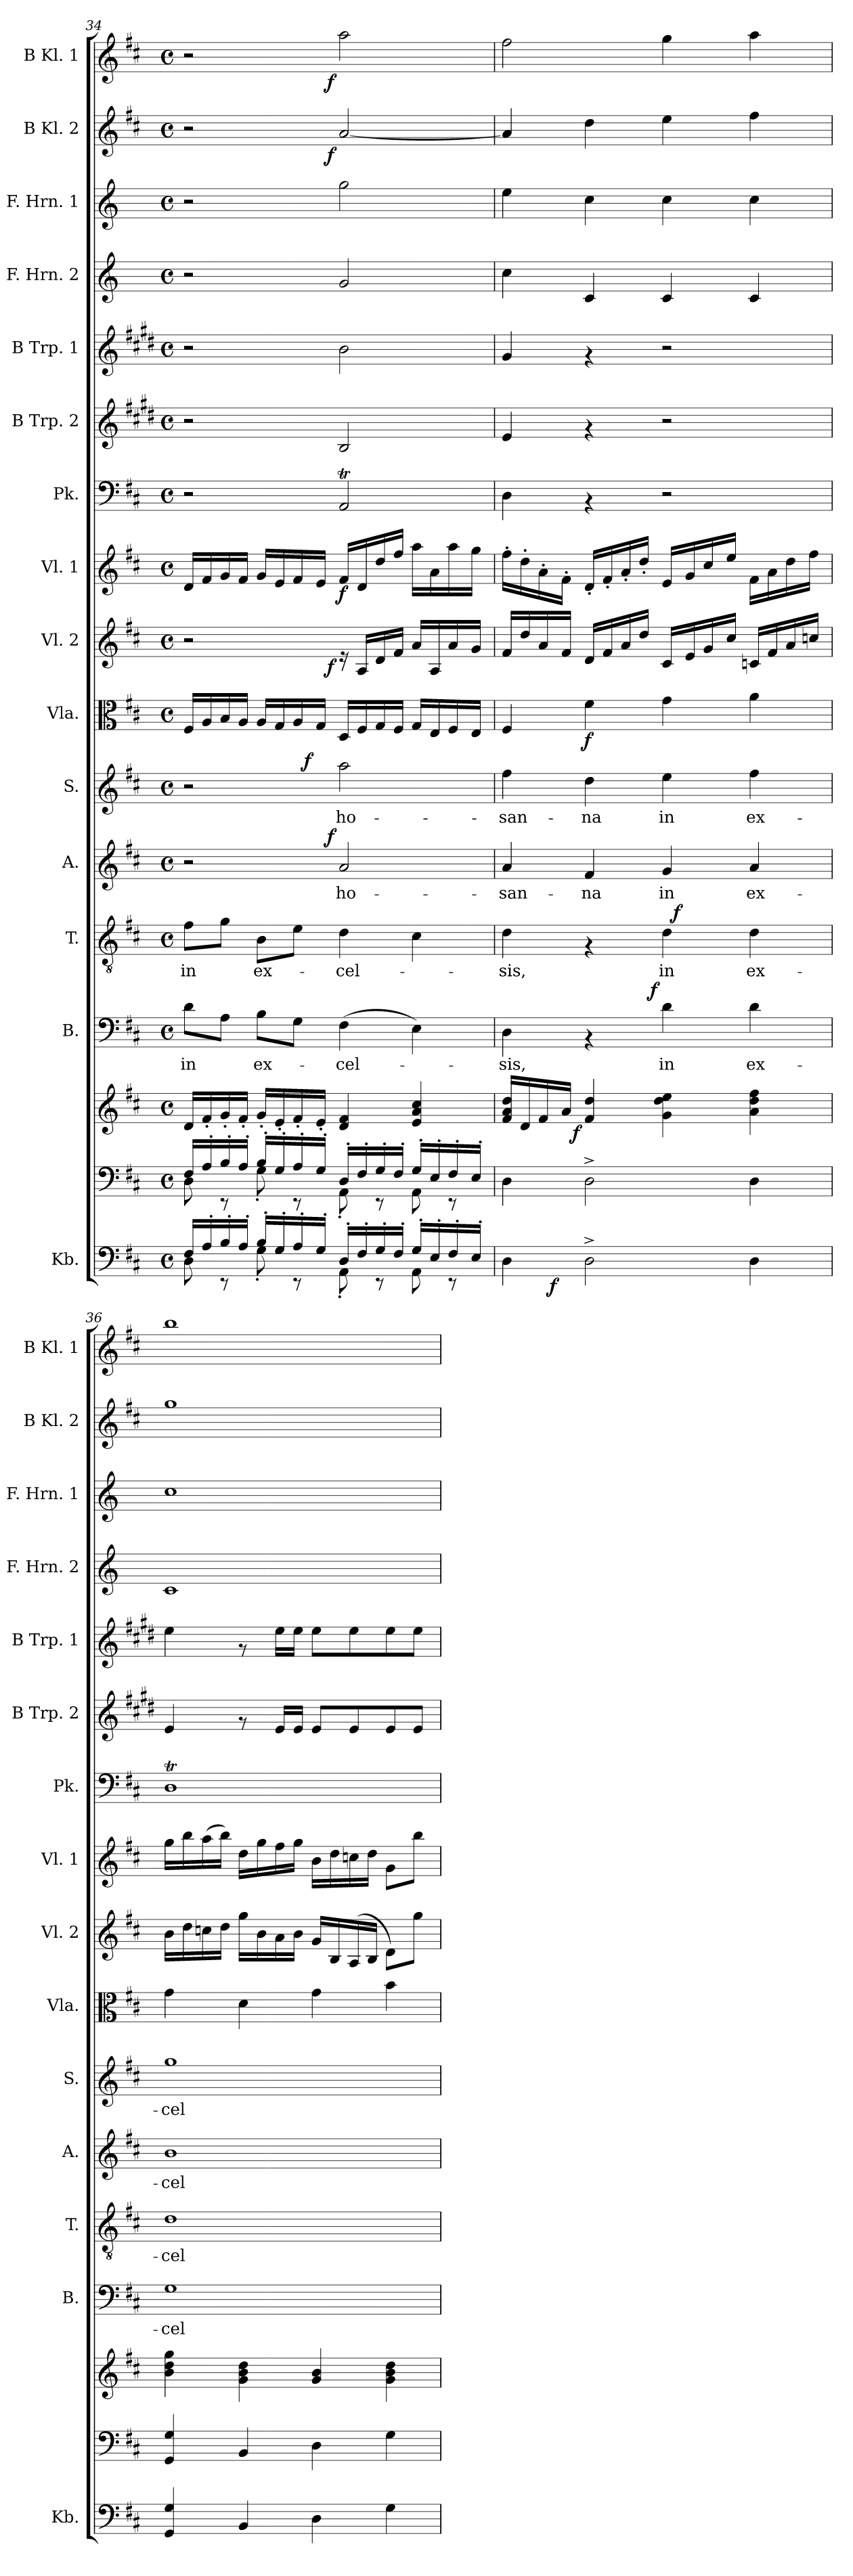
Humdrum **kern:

**kern	**dynam	**kern	**kern	**dynam	**kern	**text	**dynam	**kern	**text	**dynam	**kern	**text	**dynam	**kern	**text	**dynam	**kern	**dynam	**kern	**dynam	**kern	**dynam	**kern	**kern	**kern	**kern	**kern	**kern	**dynam	**kern	**dynam
*part17	*part17	*part16	*part15	*part15	*part14	*part14	*part14	*part13	*part13	*part13	*part12	*part12	*part12	*part11	*part11	*part11	*part10	*part10	*part9	*part9	*part8	*part8	*part7	*part6	*part5	*part4	*part3	*part2	*part2	*part1	*part1
*staff17	*staff17	*staff16	*staff15	*staff15	*staff14	*staff14	*staff14	*staff13	*staff13	*staff13	*staff12	*staff12	*staff12	*staff11	*staff11	*staff11	*staff10	*staff10	*staff9	*staff9	*staff8	*staff8	*staff7	*staff6	*staff5	*staff4	*staff3	*staff2	*staff2	*staff1	*staff1
*I"Kb.	*	*	*	*	*I"B.	*	*	*I"T.	*	*	*I"A.	*	*	*I"S.	*	*	*I"Vla.	*	*I"Vl. 2	*	*I"Vl. 1	*	*I"Pk.	*I"B Trp. 2	*I"B Trp. 1	*I"F. Hrn. 2	*I"F. Hrn. 1	*I"B Kl. 2	*	*I"B Kl. 1	*
*I'Kb.	*	*	*	*	*I'B.	*	*	*I'T.	*	*	*I'A.	*	*	*I'S.	*	*	*I'Vla.	*	*I'Vl. 2	*	*I'Vl. 1	*	*I'Pk.	*I'B Trp. 2	*I'B Trp. 1	*I'F. Hrn. 2	*I'F. Hrn. 1	*I'B Kl. 2	*	*I'B Kl. 1	*
*clefF4	*	*clefF4	*clefG2	*	*clefF4	*	*	*clefGv2	*	*	*clefG2	*	*	*clefG2	*	*	*clefC3	*	*clefG2	*	*clefG2	*	*clefF4	*clefG2	*clefG2	*clefG2	*clefG2	*clefG2	*	*clefG2	*
*	*	*	*	*	*	*	*	*	*	*	*	*	*	*	*	*	*	*	*	*	*	*	*	*ITrd1c2	*ITrd1c2	*ITrd-1c-2	*ITrd-1c-2	*	*	*	*
*k[f#c#]	*	*k[f#c#]	*k[f#c#]	*	*k[f#c#]	*	*	*k[f#c#]	*	*	*k[f#c#]	*	*	*k[f#c#]	*	*	*k[f#c#]	*	*k[f#c#]	*	*k[f#c#]	*	*k[f#c#]	*k[f#c#]	*k[f#c#]	*k[f#c#]	*k[f#c#]	*k[f#c#]	*	*k[f#c#]	*
*D:	*	*D:	*D:	*	*D:	*	*	*D:	*	*	*D:	*	*	*D:	*	*	*D:	*	*D:	*	*D:	*	*D:	*D:	*D:	*D:	*D:	*D:	*	*D:	*
*M4/4	*	*M4/4	*M4/4	*	*M4/4	*	*	*M4/4	*	*	*M4/4	*	*	*M4/4	*	*	*M4/4	*	*M4/4	*	*M4/4	*	*M4/4	*M4/4	*M4/4	*M4/4	*M4/4	*M4/4	*	*M4/4	*
*met(c)	*	*met(c)	*met(c)	*	*met(c)	*	*	*met(c)	*	*	*met(c)	*	*	*met(c)	*	*	*met(c)	*	*met(c)	*	*met(c)	*	*met(c)	*met(c)	*met(c)	*met(c)	*met(c)	*met(c)	*	*met(c)	*
=34	=34	=34	=34	=34	=34	=34	=34	=34	=34	=34	=34	=34	=34	=34	=34	=34	=34	=34	=34	=34	=34	=34	=34	=34	=34	=34	=34	=34	=34	=34	=34
*^	*	*^	*	*	*	*	*	*	*	*	*	*	*	*	*	*	*	*	*	*	*	*	*	*	*	*	*	*	*	*	*
!	!	!	!	!	!	!	!	!LO:LY:b	!	!	!LO:LY:b	!	!	!	!	!	!	!	!	!	!	!	!	!	!	!	!	!	!	!	!	!	!
*	*	*	*	*	*	*	*	*	*	*	*	*	*^	*	*	*^	*	*	*	*	*^	*	*	*	*	*	*	*	*	*^	*	*^	*
16F#/LL	8D\	.	16F#/LL	8D\	16d/LL	.	8d\L	in	.	8f#\L	in	.	2r	4...ryy	.	.	2r	4ryy	.	.	16F#/LL	.	2r	4...ryy	.	16d/LL	.	2r	2r	2r	2r	2r	2r	4...ryy	.	2r	4...ryy	.
16A'>/	.	.	16A'>/	.	16f#'</	.	.	.	.	.	.	.	.	.	.	.	.	.	.	.	16A/	.	.	.	.	16f#/	.	.	.	.	.	.	.	.	.	.	.	.
16B'>/	8rDD	.	16B'>/	8rDD	16g'</	.	8A\J	.	.	8g\J	.	.	.	.	.	.	.	.	.	.	16B/	.	.	.	.	16g/	.	.	.	.	.	.	.	.	.	.	.	.
16A'>/JJ	.	.	16A'>/JJ	.	16f#'</JJ	.	.	.	.	.	.	.	.	.	.	.	.	.	.	.	16A/JJ	.	.	.	.	16f#/JJ	.	.	.	.	.	.	.	.	.	.	.	.
!	!	!	!	!	!	!	!	!LO:LY:b	!	!	!LO:LY:b	!	!	!	!	!	!	!	!	!	!	!	!	!	!	!	!	!	!	!	!	!	!	!	!	!	!	!
16B'>/LL	8G'<\	.	16B'>/LL	8G'>\	16g'</LL	.	8B\L	ex-	.	8B\L	ex-	.	.	.	.	.	.	8ryy	.	.	16A/LL	.	.	.	.	16g/LL	.	.	.	.	.	.	.	.	.	.	.	.
16G'>/	.	.	16G'>/	.	16e'</	.	.	.	.	.	.	.	.	.	.	.	.	.	.	.	16G/	.	.	.	.	16e/	.	.	.	.	.	.	.	.	.	.	.	.
16A'>/	8rDD	.	16A'>/	8rDD	16f#'</	.	8G\J	.	.	8e\J	.	.	.	.	.	.	.	32ryy	.	.	16A/	.	.	.	.	16f#/	.	.	.	.	.	.	.	.	.	.	.	.
!	!	!	!	!	!	!	!	!	!	!	!	!	!	!	!	!	!	!	!	!LO:DY:a	!	!	!	!	!	!	!	!	!	!	!	!	!	!	!	!	!	!
.	.	.	.	.	.	.	.	.	.	.	.	.	.	.	.	.	.	2ryy	.	f	.	.	.	.	.	.	.	.	.	.	.	.	.	.	.	.	.	.
16G'>/JJ	.	.	16G'>/JJ	.	16e'</JJ	.	.	.	.	.	.	.	.	.	.	.	.	.	.	.	16G/JJ	.	.	.	.	16e/JJ	.	.	.	.	.	.	.	.	.	.	.	.
!	!	!	!	!	!	!	!	!	!	!	!	!	!	!	!	!LO:DY:a	!	!	!	!	!	!	!	!	!LO:DY:b	!	!	!	!	!	!	!	!	!	!LO:DY:b	!	!	!LO:DY:b
.	.	.	.	.	.	.	.	.	.	.	.	.	.	2ryy	.	f	.	.	.	.	.	.	.	2ryy	f	.	.	.	.	.	.	.	.	2ryy	f	.	2ryy	f
!	!	!	!	!	!	!	!	!LO:LY:b	!	!	!LO:LY:b	!	!	!	!LO:LY:b	!	!	!	!LO:LY:b	!	!	!	!	!	!	!	!LO:DY:b	!	!	!	!	!	!	!	!	!	!	!
16D'>/LL	8AA'<\	.	16D'>/LL	8AA'<\	4d/ 4f#/	.	(>4F#\	-cel-	.	4d\	-cel-	.	2a/	.	ho-	.	2aa\	.	ho-	.	16D/LL	.	16re	.	.	16f#/LL	f	2AAT/	2A/	2a\	2a/	2aa\	[<2a/	.	.	2aa\	.	.
16F#'>/	.	.	16F#'>/	.	.	.	.	.	.	.	.	.	.	.	.	.	.	.	.	.	16F#/	.	16A/LL	.	.	16d/	.	.	.	.	.	.	.	.	.	.	.	.
16G'>/	8rDD	.	16G'>/	8rDD	.	.	.	.	.	.	.	.	.	.	.	.	.	.	.	.	16G/	.	16d/	.	.	16dd/	.	.	.	.	.	.	.	.	.	.	.	.
16F#'>/JJ	.	.	16F#'>/JJ	.	.	.	.	.	.	.	.	.	.	.	.	.	.	.	.	.	16F#/JJ	.	16f#/JJ	.	.	16ff#/JJ	.	.	.	.	.	.	.	.	.	.	.	.
16G'>/LL	8AA\	.	16G'>/LL	8AA\	4e/ 4a/ 4cc#/	.	4E\)	.	.	4c#\	.	.	.	.	.	.	.	.	.	.	16G/LL	.	16a/LL	.	.	16aa\LL	.	.	.	.	.	.	.	.	.	.	.	.
16E'>/	.	.	16E'>/	.	.	.	.	.	.	.	.	.	.	.	.	.	.	.	.	.	16E/	.	16A/	.	.	16a\	.	.	.	.	.	.	.	.	.	.	.	.
16F#'>/	8rDD	.	16F#'>/	8rDD	.	.	.	.	.	.	.	.	.	.	.	.	.	.	.	.	16F#/	.	16a/	.	.	16aa\	.	.	.	.	.	.	.	.	.	.	.	.
.	.	.	.	.	.	.	.	.	.	.	.	.	.	.	.	.	.	16.ryy	.	.	.	.	.	.	.	.	.	.	.	.	.	.	.	.	.	.	.	.
16E'>/JJ	.	.	16E'>/JJ	.	.	.	.	.	.	.	.	.	.	.	.	.	.	.	.	.	16E/JJ	.	16g/JJ	.	.	16gg\JJ	.	.	.	.	.	.	.	.	.	.	.	.
.	.	.	.	.	.	.	.	.	.	.	.	.	.	32ryy	.	.	.	.	.	.	.	.	.	32ryy	.	.	.	.	.	.	.	.	.	32ryy	.	.	32ryy	.
=35	=35	=35	=35	=35	=35	=35	=35	=35	=35	=35	=35	=35	=35	=35	=35	=35	=35	=35	=35	=35	=35	=35	=35	=35	=35	=35	=35	=35	=35	=35	=35	=35	=35	=35	=35	=35	=35	=35
!	!	!	!	!	!	!	!	!LO:LY:b	!	!	!LO:LY:b	!	!	!	!LO:LY:b	!	!	!	!LO:LY:b	!	!	!	!	!	!	!	!	!	!	!	!	!	!	!	!	!	!	!
*	*	*	*	*	*	*	*	*	*	*	*	*	*v	*v	*	*	*	*	*	*	*	*	*v	*v	*	*	*	*	*	*	*	*	*v	*v	*	*v	*v	*
*	*	*	*v	*v	*^	*	*^	*	*	*^	*	*	*	*	*	*v	*v	*	*	*	*	*	*	*	*	*	*	*	*	*	*	*	*	*
4D\	8ryy	.	4D\	16f#/ 16a/ 16dd/LL	8..ryy	.	4D\	4...ryy	-sis,	.	4d\	2ryy	-sis,	.	4a/	-san-	.	4ff#\	-san-	.	4F#/	.	16f#/LL	.	16ff#'>\LL	.	4D\	4d/	4f#/	4dd\	4ff#\	4a/]	.	2ff#\	.
.	.	.	.	16d/	.	.	.	.	.	.	.	.	.	.	.	.	.	.	.	.	.	.	16dd/	.	16dd'>\	.	.	.	.	.	.	.	.	.	.
.	32ryy	.	.	16f#/	.	.	.	.	.	.	.	.	.	.	.	.	.	.	.	.	.	.	16a/	.	16a'>\	.	.	.	.	.	.	.	.	.	.
!	!	!LO:DY:b	!	!	!	!	!	!	!	!	!	!	!	!	!	!	!	!	!	!	!	!	!	!	!	!	!	!	!	!	!	!	!	!	!
.	2ryy	f	.	.	.	.	.	.	.	.	.	.	.	.	.	.	.	.	.	.	.	.	.	.	.	.	.	.	.	.	.	.	.	.	.
.	.	.	.	16a/JJ	.	.	.	.	.	.	.	.	.	.	.	.	.	.	.	.	.	.	16f#/JJ	.	16f#'>\JJ	.	.	.	.	.	.	.	.	.	.
!	!	!	!	!	!	!LO:DY:b	!	!	!	!	!	!	!	!	!	!	!	!	!	!	!	!	!	!	!	!	!	!	!	!	!	!	!	!	!
.	.	.	.	.	2ryy	f	.	.	.	.	.	.	.	.	.	.	.	.	.	.	.	.	.	.	.	.	.	.	.	.	.	.	.	.	.
!	!	!	!	!	!	!	!	!	!	!	!	!	!	!	!	!LO:LY:b	!	!	!LO:LY:b	!	!	!LO:DY:b	!	!	!	!	!	!	!	!	!	!	!	!	!
2D^>\	.	.	2D^>\	4f#/ 4dd/	.	.	4rAA	.	.	.	4rF	.	.	.	4f#/	-na	.	4dd\	-na	.	4f#\	f	16d/LL	.	16d'</LL	.	4rAA	4rf	4rf	4d/	4dd\	4dd\	.	.	.
.	.	.	.	.	.	.	.	.	.	.	.	.	.	.	.	.	.	.	.	.	.	.	16f#/	.	16f#'</	.	.	.	.	.	.	.	.	.	.
.	.	.	.	.	.	.	.	.	.	.	.	.	.	.	.	.	.	.	.	.	.	.	16a/	.	16a'</	.	.	.	.	.	.	.	.	.	.
.	.	.	.	.	.	.	.	.	.	.	.	.	.	.	.	.	.	.	.	.	.	.	16dd/JJ	.	16dd'</JJ	.	.	.	.	.	.	.	.	.	.
!	!	!	!	!	!	!	!	!	!	!LO:DY:a	!	!	!	!	!	!	!	!	!	!	!	!	!	!	!	!	!	!	!	!	!	!	!	!	!
.	.	.	.	.	.	.	.	2ryy	.	f	.	.	.	.	.	.	.	.	.	.	.	.	.	.	.	.	.	.	.	.	.	.	.	.	.
!	!	!	!	!	!	!	!	!	!LO:LY:b	!	!	!	!LO:LY:b	!	!	!LO:LY:b	!	!	!LO:LY:b	!	!	!	!	!	!	!	!	!	!	!	!	!	!	!	!
.	.	.	.	4g\ 4dd\ 4ee\	.	.	4d\	.	in	.	4d\	32ryy	in	.	4g/	in	.	4ee\	in	.	4g\	.	16c#/LL	.	16e/LL	.	2r	2r	2r	4d/	4dd\	4ee\	.	4gg\	.
!	!	!	!	!	!	!	!	!	!	!	!	!	!	!LO:DY:a	!	!	!	!	!	!	!	!	!	!	!	!	!	!	!	!	!	!	!	!	!
.	.	.	.	.	.	.	.	.	.	.	.	4...ryy	.	f	.	.	.	.	.	.	.	.	.	.	.	.	.	.	.	.	.	.	.	.	.
.	.	.	.	.	.	.	.	.	.	.	.	.	.	.	.	.	.	.	.	.	.	.	16e/	.	16g/	.	.	.	.	.	.	.	.	.	.
.	.	.	.	.	.	.	.	.	.	.	.	.	.	.	.	.	.	.	.	.	.	.	16g/	.	16cc#/	.	.	.	.	.	.	.	.	.	.
.	4ryy	.	.	.	.	.	.	.	.	.	.	.	.	.	.	.	.	.	.	.	.	.	.	.	.	.	.	.	.	.	.	.	.	.	.
.	.	.	.	.	.	.	.	.	.	.	.	.	.	.	.	.	.	.	.	.	.	.	16cc#/JJ	.	16ee/JJ	.	.	.	.	.	.	.	.	.	.
.	.	.	.	.	4ryy	.	.	.	.	.	.	.	.	.	.	.	.	.	.	.	.	.	.	.	.	.	.	.	.	.	.	.	.	.	.
!	!	!	!	!	!	!	!	!	!LO:LY:b	!	!	!	!LO:LY:b	!	!	!LO:LY:b	!	!	!LO:LY:b	!	!	!	!	!	!	!	!	!	!	!	!	!	!	!	!
4D\	.	.	4D\	4a\ 4dd\ 4ff#\	.	.	4d\	.	ex-	.	4d\	.	ex-	.	4a/	ex-	.	4ff#\	ex-	.	4a\	.	16cn/LL	.	16f#\LL	.	.	.	.	4d/	4dd\	4ff#\	.	4aa\	.
.	.	.	.	.	.	.	.	.	.	.	.	.	.	.	.	.	.	.	.	.	.	.	16f#/	.	16a\	.	.	.	.	.	.	.	.	.	.
.	.	.	.	.	.	.	.	.	.	.	.	.	.	.	.	.	.	.	.	.	.	.	16a/	.	16dd\	.	.	.	.	.	.	.	.	.	.
.	16.ryy	.	.	.	.	.	.	.	.	.	.	.	.	.	.	.	.	.	.	.	.	.	.	.	.	.	.	.	.	.	.	.	.	.	.
.	.	.	.	.	.	.	.	.	.	.	.	.	.	.	.	.	.	.	.	.	.	.	16ccn/JJ	.	16ff#\JJ	.	.	.	.	.	.	.	.	.	.
.	.	.	.	.	32ryy	.	.	32ryy	.	.	.	.	.	.	.	.	.	.	.	.	.	.	.	.	.	.	.	.	.	.	.	.	.	.	.
=36	=36	=36	=36	=36	=36	=36	=36	=36	=36	=36	=36	=36	=36	=36	=36	=36	=36	=36	=36	=36	=36	=36	=36	=36	=36	=36	=36	=36	=36	=36	=36	=36	=36	=36	=36
!	!	!	!	!	!	!	!	!	!LO:LY:b	!	!	!	!LO:LY:b	!	!	!LO:LY:b	!	!	!LO:LY:b	!	!	!	!	!	!	!	!	!	!	!	!	!	!	!	!
*	*	*	*	*v	*v	*	*	*	*	*	*v	*v	*	*	*	*	*	*	*	*	*	*	*	*	*	*	*	*	*	*	*	*	*	*	*
*v	*v	*	*	*	*	*v	*v	*	*	*	*	*	*	*	*	*	*	*	*	*	*	*	*	*	*	*	*	*	*	*	*	*	*
4GG/ 4G/	.	4GG/ 4G/	4b\ 4dd\ 4gg\	.	1G	-cel-	.	1d	-cel-	.	1b	-cel-	.	1gg	-cel-	.	4g\	.	16b\LL	.	16gg\LL	.	1DT	4d/	4dd\	1d	1dd	1gg	.	1bb	.
.	.	.	.	.	.	.	.	.	.	.	.	.	.	.	.	.	.	.	16dd\	.	16bb\	.	.	.	.	.	.	.	.	.	.
.	.	.	.	.	.	.	.	.	.	.	.	.	.	.	.	.	.	.	16ccn\	.	(>16aa\	.	.	.	.	.	.	.	.	.	.
.	.	.	.	.	.	.	.	.	.	.	.	.	.	.	.	.	.	.	16dd\JJ	.	16bb\JJ)	.	.	.	.	.	.	.	.	.	.
4BB/	.	4BB/	4g\ 4b\ 4dd\	.	.	.	.	.	.	.	.	.	.	.	.	.	4d\	.	16gg\LL	.	16dd\LL	.	.	8rf	8rf	.	.	.	.	.	.
.	.	.	.	.	.	.	.	.	.	.	.	.	.	.	.	.	.	.	16b\	.	16gg\	.	.	.	.	.	.	.	.	.	.
.	.	.	.	.	.	.	.	.	.	.	.	.	.	.	.	.	.	.	16a\	.	16ff#\	.	.	16d/LL	16dd\LL	.	.	.	.	.	.
.	.	.	.	.	.	.	.	.	.	.	.	.	.	.	.	.	.	.	16b\JJ	.	16gg\JJ	.	.	16d/JJ	16dd\JJ	.	.	.	.	.	.
4D\	.	4D\	4g/ 4b/	.	.	.	.	.	.	.	.	.	.	.	.	.	4g\	.	16g/LL	.	16b\LL	.	.	8d/L	8dd\L	.	.	.	.	.	.
.	.	.	.	.	.	.	.	.	.	.	.	.	.	.	.	.	.	.	16B/	.	16dd\	.	.	.	.	.	.	.	.	.	.
.	.	.	.	.	.	.	.	.	.	.	.	.	.	.	.	.	.	.	(>16A/	.	16ccn\	.	.	8d/	8dd\	.	.	.	.	.	.
.	.	.	.	.	.	.	.	.	.	.	.	.	.	.	.	.	.	.	16B/JJ	.	16dd\JJ	.	.	.	.	.	.	.	.	.	.
4G\	.	4G\	4g\ 4b\ 4dd\	.	.	.	.	.	.	.	.	.	.	.	.	.	4b\	.	8d\L)	.	8g\L	.	.	8d/	8dd\	.	.	.	.	.	.
.	.	.	.	.	.	.	.	.	.	.	.	.	.	.	.	.	.	.	8gg\J	.	8bb\J	.	.	8d/J	8dd\J	.	.	.	.	.	.
=	=	=	=	=	=	=	=	=	=	=	=	=	=	=	=	=	=	=	=	=	=	=	=	=	=	=	=	=	=	=	=
*-	*-	*-	*-	*-	*-	*-	*-	*-	*-	*-	*-	*-	*-	*-	*-	*-	*-	*-	*-	*-	*-	*-	*-	*-	*-	*-	*-	*-	*-	*-	*-
